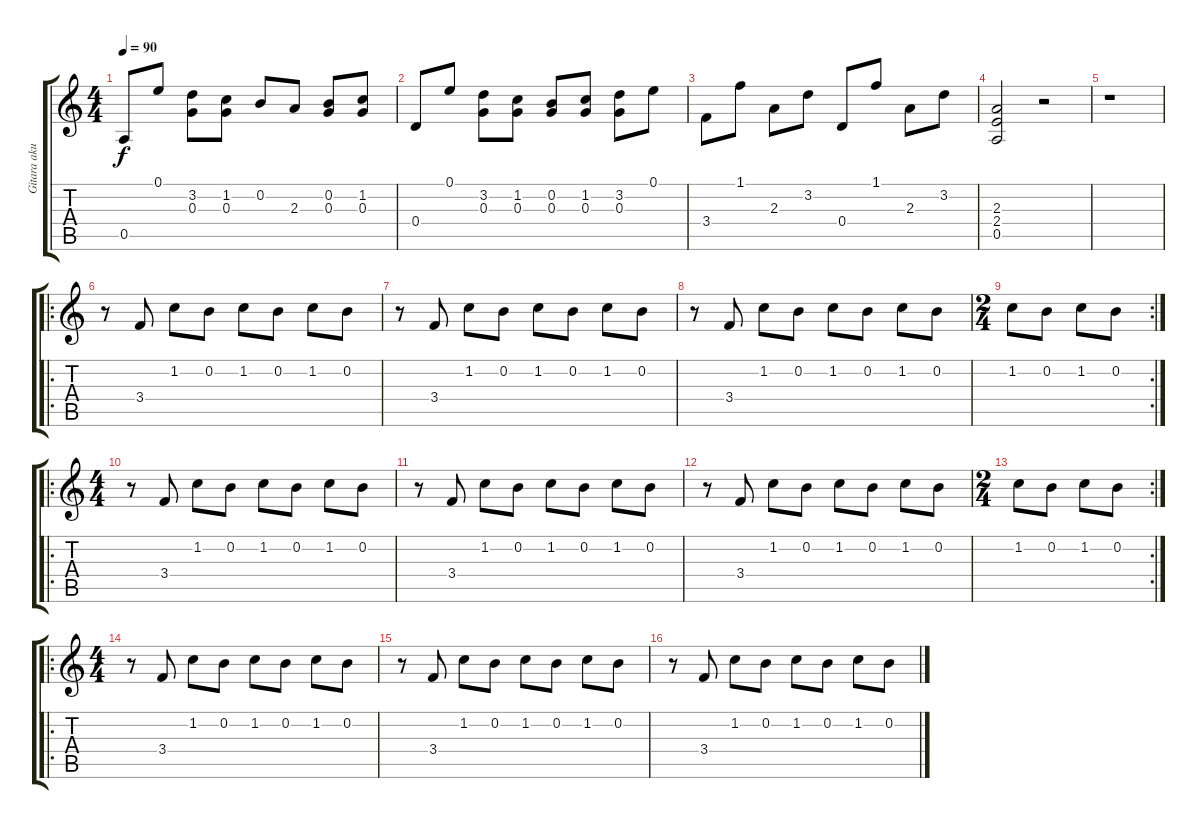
\track ("Gitara akustyczna" "Gitara aku") {instrument acousticguitarnylon}
\staff {score tabs}
\tuning (E4 B3 G3 D3 A2 E2) {hide}
\ts (4 4)
\tempo 90
\clef g2
\ks c
0.5.8{dy f} 0.1.8 (3.2 0.3).8 (1.2 0.3).8 0.2.8 2.3.8 (0.2 0.3).8 (1.2 0.3).8 |
0.4.8 0.1.8 (3.2 0.3).8 (1.2 0.3).8 (0.2 0.3).8 (1.2 0.3).8 (3.2 0.3).8 0.1.8 |
3.4.8 1.1.8 2.3.8 3.2.8 0.4.8 1.1.8 2.3.8 3.2.8 |
(2.3 2.4 0.5).2 r.2 |
r.1 |
\ro
r.8 3.4.8 1.2.8 0.2.8 1.2.8 0.2.8 1.2.8 0.2.8 |
r.8 3.4.8 1.2.8 0.2.8 1.2.8 0.2.8 1.2.8 0.2.8 |
r.8 3.4.8 1.2.8 0.2.8 1.2.8 0.2.8 1.2.8 0.2.8 |
\rc 2
\ts (2 4)
1.2.8 0.2.8 1.2.8 0.2.8 |
\ro
\ts (4 4)
r.8 3.4.8 1.2.8 0.2.8 1.2.8 0.2.8 1.2.8 0.2.8 |
r.8 3.4.8 1.2.8 0.2.8 1.2.8 0.2.8 1.2.8 0.2.8 |
r.8 3.4.8 1.2.8 0.2.8 1.2.8 0.2.8 1.2.8 0.2.8 |
\rc 2
\ts (2 4)
1.2.8 0.2.8 1.2.8 0.2.8 |
\ro
\ts (4 4)
r.8 3.4.8 1.2.8 0.2.8 1.2.8 0.2.8 1.2.8 0.2.8 |
r.8 3.4.8 1.2.8 0.2.8 1.2.8 0.2.8 1.2.8 0.2.8 |
r.8 3.4.8 1.2.8 0.2.8 1.2.8 0.2.8 1.2.8 0.2.8
